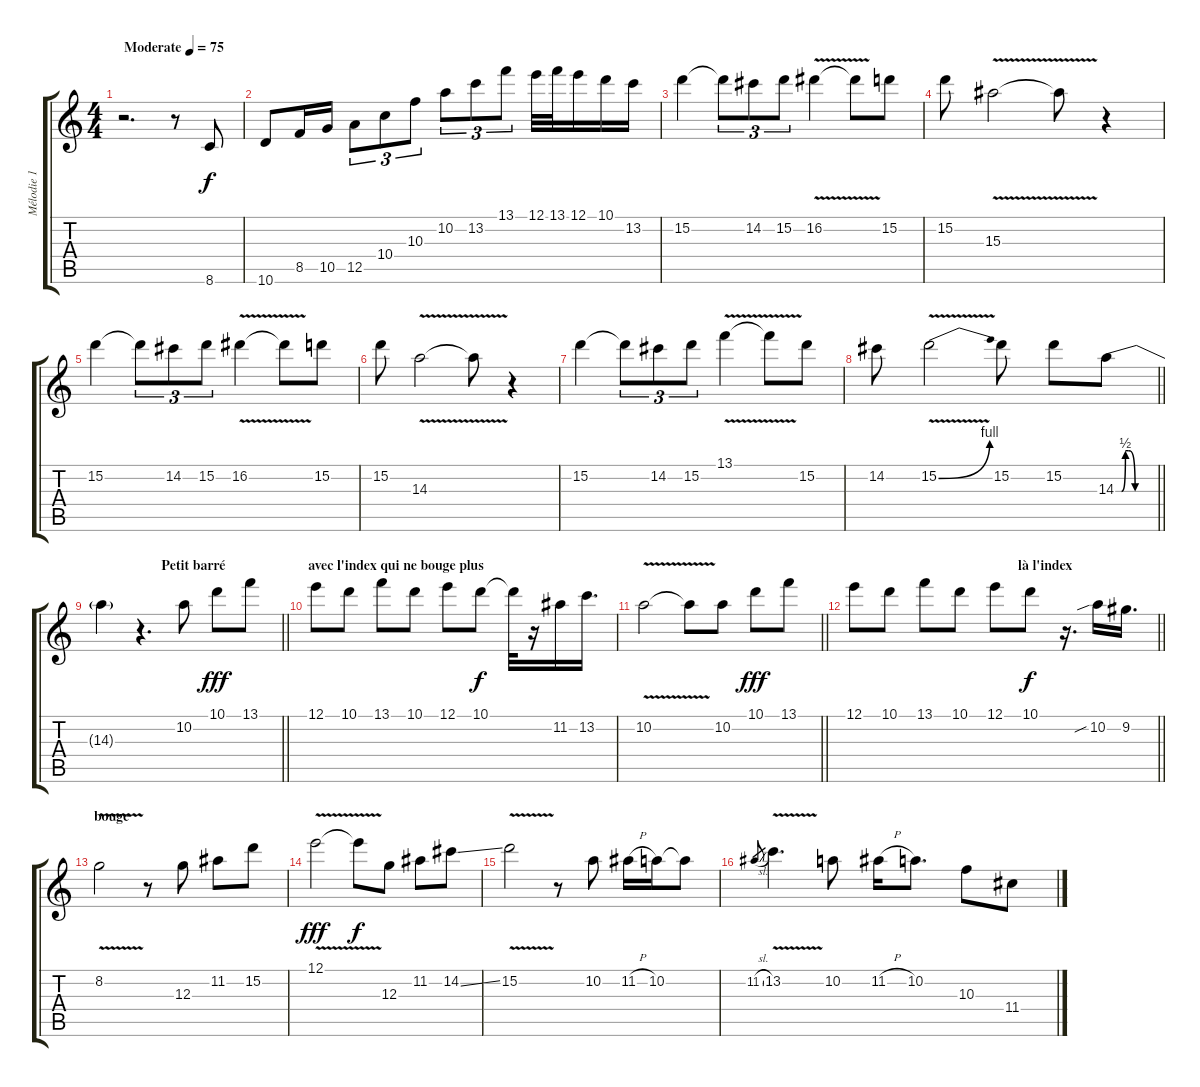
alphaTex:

\track ("Mélodie 1" "Mélodie 1") {mute instrument distortionguitar}
\staff {score tabs}
\tuning (E4 B3 G3 D3 A2 E2) {hide}
\ts (4 4)
\tempo (75 "Moderate")
\clef g2
\ks c
r.2{d dy f instrument distortionguitar} r.8 8.6.8 |
10.6.8 8.5.16 10.5.16 12.5.8{tu (3 2)} 10.4.8{tu (3 2)} 10.3.8{tu (3 2)} 10.2.8{tu (3 2)} 13.2.8{tu (3 2)} 13.1.8{tu (3 2)} 12.1.32 13.1.32 12.1.16 10.1.16 13.2.16 |
15.2.4 15.2{t}.8{tu (3 2)} 14.2.8{tu (3 2)} 15.2.8{tu (3 2)} 16.2{v}.4 16.2{t}.8 15.2.8 |
15.2.8 15.3{v}.2 15.3{t}.8 r.4 |
15.2.4 15.2{t}.8{tu (3 2)} 14.2.8{tu (3 2)} 15.2.8{tu (3 2)} 16.2{v}.4 16.2{t}.8 15.2.8 |
15.2.8 14.3{v}.2 14.3{t}.8 r.4 |
15.2.4 15.2{t}.8{tu (3 2)} 14.2.8{tu (3 2)} 15.2.8{tu (3 2)} 13.1{v}.4 13.1{t}.8 15.2.8 |
\barLineRight lightlight
14.2.8 15.2{be (bend 0 0 60 4) v}.2 15.2.8 15.2.8 14.3{be (custom 0 0 9 0 15 2 20 2 30 0 60 0)}.8 |
\section ("" "                     Petit barré")
\barLineRight lightlight
14.3{t}.4 r.4{d} 10.2.8 10.1.8{dy fff} 13.1.8 |
\section ("" "avec l'index qui ne bouge plus ")
12.1.8 10.1.8 13.1.8 10.1.8 12.1.8 10.1.8{dy f} 10.1{t}.32 r.16 11.2.16 13.2.16{d} |
\barLineRight lightlight
10.2{v}.2 10.2{t}.8 10.2.8 10.1.8{dy fff} 13.1.8 |
\section ("" "                                                 là l'index ")
\barLineRight lightlight
12.1.8 10.1.8 13.1.8 10.1.8 12.1.8 10.1.8{dy f} r.16{d} 10.2{sib}.16 9.2.16{d} |
\section ("" "bouge")
8.2{v}.2 r.8 12.3.8 11.2.8 15.2.8 |
12.1{v}.2{dy fff} 12.1{t}.8{dy f} 12.3.8 11.2.8 14.2{ss}.8 |
15.2{v}.2 r.8 10.2.8 11.2{h}.16 10.2.16 10.2{t}.8 |
11.2{sl}.8{gr} 13.2{v}.4{d} 10.2.8 11.2{h}.16 10.2.8{d} 10.3.8 11.4{h}.8
